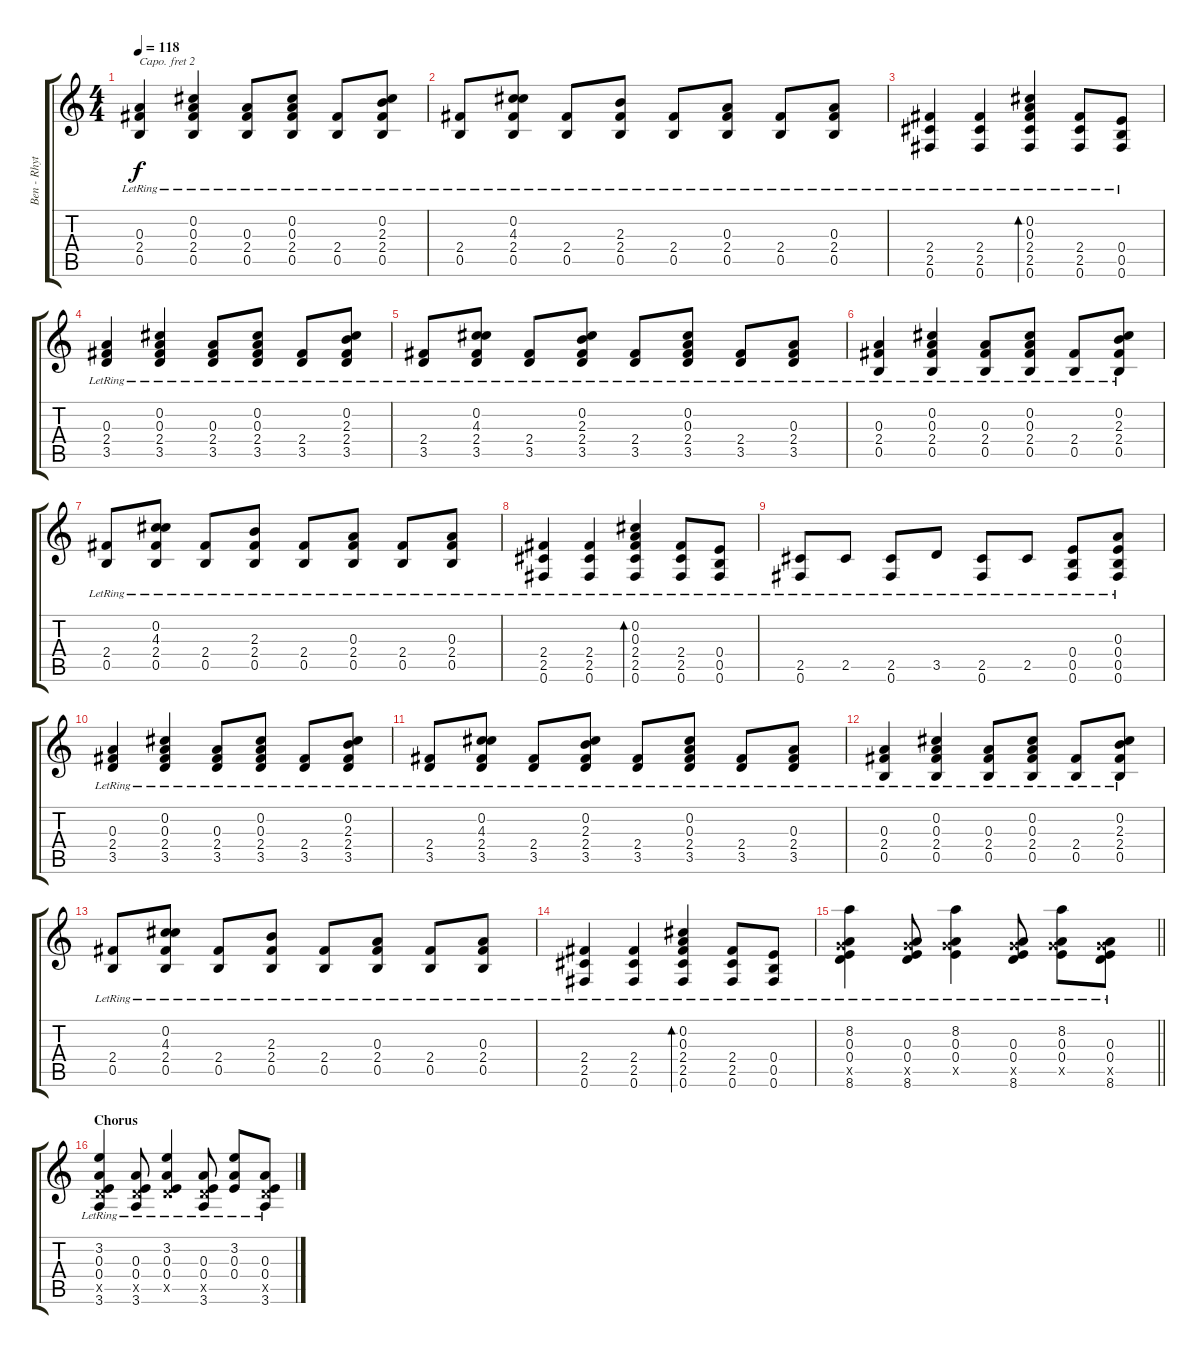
\track ("Ben - Rhythm Guitar" "Ben - Rhyt") {instrument acousticguitarsteel}
\staff {score tabs}
\capo 2
\tuning (E4 B3 G3 D3 A2 E2) {hide}
\ts (4 4)
\tempo 118
\clef g2
\ks c
(0.3{lr} 2.4{lr} 0.5{lr}).4{dy f} (0.2{lr} 0.3{lr} 2.4{lr} 0.5{lr}).4 (0.3{lr} 2.4{lr} 0.5{lr}).8 (0.2{lr} 0.3{lr} 2.4{lr} 0.5{lr}).8 (2.4{lr} 0.5{lr}).8 (0.2{lr} 2.3{lr} 2.4{lr} 0.5{lr}).8 |
(2.4{lr} 0.5{lr}).8 (0.2{lr} 4.3{lr} 2.4{lr} 0.5{lr}).8 (2.4{lr} 0.5{lr}).8 (2.3{lr} 2.4{lr} 0.5{lr}).8 (2.4{lr} 0.5{lr}).8 (0.3{lr} 2.4{lr} 0.5{lr}).8 (2.4{lr} 0.5{lr}).8 (0.3{lr} 2.4{lr} 0.5{lr}).8 |
(2.4{lr} 2.5{lr} 0.6{lr}).4 (2.4{lr} 2.5{lr} 0.6{lr}).4 (0.2{lr} 0.3{lr} 2.4{lr} 2.5{lr} 0.6{lr}).4{bd 120} (2.4{lr} 2.5{lr} 0.6{lr}).8 (0.4{lr} 0.5{lr} 0.6{lr}).8 |
(0.3 2.4{lr} 3.5{lr}).4 (0.2{lr} 0.3{lr} 2.4{lr} 3.5{lr}).4 (0.3 2.4{lr} 3.5{lr}).8 (0.2{lr} 0.3{lr} 2.4{lr} 3.5{lr}).8 (2.4{lr} 3.5{lr}).8 (0.2{lr} 2.3{lr} 2.4{lr} 3.5{lr}).8 |
(2.4{lr} 3.5{lr}).8 (0.2{lr} 4.3{lr} 2.4{lr} 3.5{lr}).8 (2.4{lr} 3.5{lr}).8 (0.2{lr} 2.3{lr} 2.4{lr} 3.5{lr}).8 (2.4{lr} 3.5{lr}).8 (0.2{lr} 0.3{lr} 2.4{lr} 3.5).8 (2.4{lr} 3.5).8 (0.3{lr} 2.4{lr} 3.5).8 |
(0.3{lr} 2.4{lr} 0.5{lr}).4 (0.2{lr} 0.3{lr} 2.4{lr} 0.5{lr}).4 (0.3{lr} 2.4{lr} 0.5{lr}).8 (0.2{lr} 0.3{lr} 2.4{lr} 0.5{lr}).8 (2.4{lr} 0.5{lr}).8 (0.2{lr} 2.3{lr} 2.4{lr} 0.5{lr}).8 |
(2.4{lr} 0.5{lr}).8 (0.2{lr} 4.3{lr} 2.4{lr} 0.5{lr}).8 (2.4{lr} 0.5{lr}).8 (2.3{lr} 2.4{lr} 0.5{lr}).8 (2.4{lr} 0.5{lr}).8 (0.3{lr} 2.4{lr} 0.5{lr}).8 (2.4{lr} 0.5{lr}).8 (0.3{lr} 2.4{lr} 0.5{lr}).8 |
(2.4{lr} 2.5{lr} 0.6{lr}).4 (2.4{lr} 2.5{lr} 0.6{lr}).4 (0.2{lr} 0.3{lr} 2.4{lr} 2.5{lr} 0.6{lr}).4{bd 120} (2.4{lr} 2.5{lr} 0.6{lr}).8 (0.4{lr} 0.5{lr} 0.6{lr}).8 |
(2.5{lr} 0.6{lr}).8 2.5{lr}.8 (2.5{lr} 0.6{lr}).8 3.5{lr}.8 (2.5{lr} 0.6{lr}).8 2.5{lr}.8 (0.4{lr} 0.5{lr} 0.6{lr}).8 (0.3{lr} 0.4{lr} 0.5{lr} 0.6{lr}).8 |
(0.3 2.4{lr} 3.5{lr}).4 (0.2{lr} 0.3{lr} 2.4{lr} 3.5{lr}).4 (0.3 2.4{lr} 3.5{lr}).8 (0.2{lr} 0.3{lr} 2.4{lr} 3.5{lr}).8 (2.4{lr} 3.5{lr}).8 (0.2{lr} 2.3{lr} 2.4{lr} 3.5{lr}).8 |
(2.4{lr} 3.5{lr}).8 (0.2{lr} 4.3{lr} 2.4{lr} 3.5{lr}).8 (2.4{lr} 3.5{lr}).8 (0.2{lr} 2.3{lr} 2.4{lr} 3.5{lr}).8 (2.4{lr} 3.5{lr}).8 (0.2{lr} 0.3{lr} 2.4{lr} 3.5).8 (2.4{lr} 3.5).8 (0.3{lr} 2.4{lr} 3.5).8 |
(0.3{lr} 2.4{lr} 0.5{lr}).4 (0.2{lr} 0.3{lr} 2.4{lr} 0.5{lr}).4 (0.3{lr} 2.4{lr} 0.5{lr}).8 (0.2{lr} 0.3{lr} 2.4{lr} 0.5{lr}).8 (2.4{lr} 0.5{lr}).8 (0.2{lr} 2.3{lr} 2.4{lr} 0.5{lr}).8 |
(2.4{lr} 0.5{lr}).8 (0.2{lr} 4.3{lr} 2.4{lr} 0.5{lr}).8 (2.4{lr} 0.5{lr}).8 (2.3{lr} 2.4{lr} 0.5{lr}).8 (2.4{lr} 0.5{lr}).8 (0.3{lr} 2.4{lr} 0.5{lr}).8 (2.4{lr} 0.5{lr}).8 (0.3{lr} 2.4{lr} 0.5{lr}).8 |
(2.4{lr} 2.5{lr} 0.6{lr}).4 (2.4{lr} 2.5{lr} 0.6{lr}).4 (0.2{lr} 0.3{lr} 2.4{lr} 2.5{lr} 0.6{lr}).4{bd 120} (2.4{lr} 2.5{lr} 0.6{lr}).8 (0.4{lr} 0.5{lr} 0.6{lr}).8 |
\barLineRight lightlight
(8.2{lr} 0.3{lr} 0.4{lr} 8.5{x} 8.6{lr}).4 (0.3{lr} 0.4{lr} 8.5{x} 8.6{lr}).8 (8.2{lr} 0.3{lr} 0.4{lr} 8.5{x}).4 (0.3{lr} 0.4{lr} 8.5{x} 8.6{lr}).8 (8.2{lr} 0.3{lr} 0.4{lr} 8.5{x}).8 (0.3{lr} 0.4{lr} 8.5{x} 8.6{lr}).8 |
\section ("" "Chorus")
(3.2{lr} 0.3{lr} 0.4{lr} 3.5{x} 3.6{lr}).4 (0.3{lr} 0.4{lr} 3.5{x} 3.6{lr}).8 (3.2{lr} 0.3{lr} 0.4{lr} 3.5{x}).4 (0.3{lr} 0.4{lr} 3.5{x} 3.6{lr}).8 (3.2{lr} 0.3{lr} 0.4{lr}).8 (0.3{lr} 0.4{lr} 3.5{x} 3.6{lr}).8
